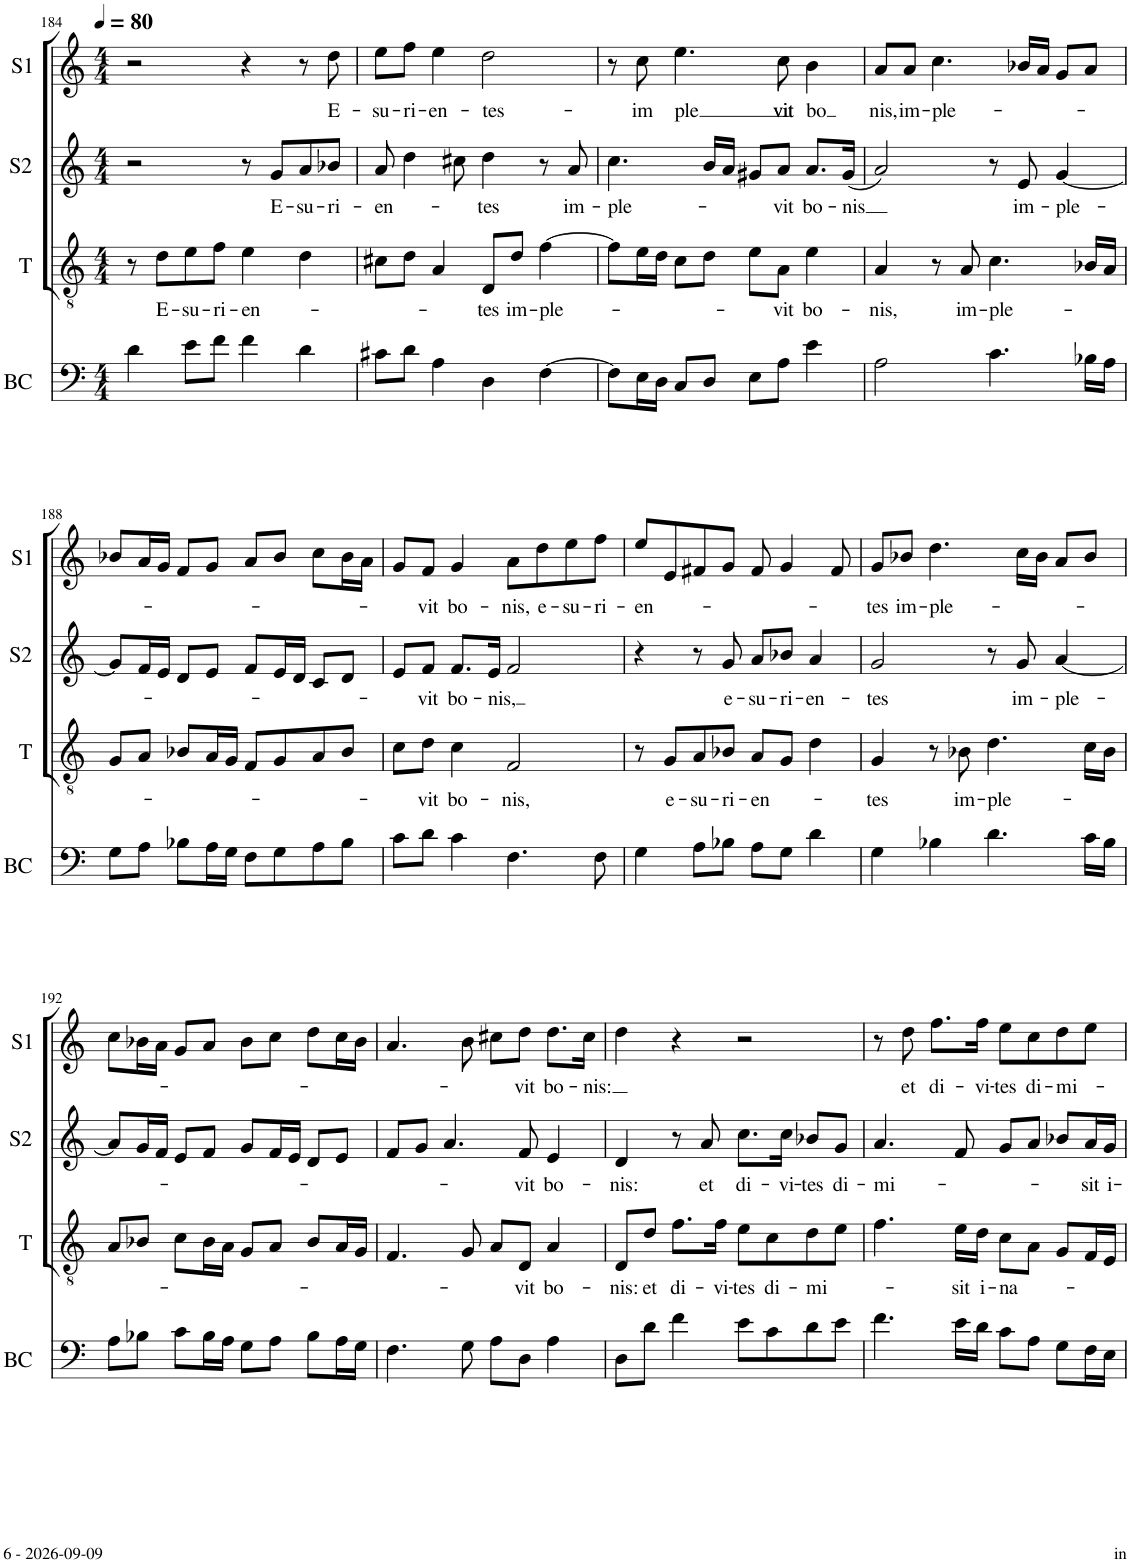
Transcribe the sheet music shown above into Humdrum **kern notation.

**kern	**kern	**text	**kern	**text	**kern	**text
*part4	*part3	*part3	*part2	*part2	*part1	*part1
*staff4	*staff3	*staff3	*staff2	*staff2	*staff1	*staff1
*I"BC	*I"T	*	*I"S2	*	*I"S1	*
*I'BC	*I'T	*	*I'S2	*	*I'S1	*
!!LO:PB:g=z
*clefF4	*clefGv2	*	*clefG2	*	*clefG2	*
*	*	*	*Trd1c2	*	*	*
*k[]	*k[]	*	*k[]	*	*k[]	*
*M4/4	*M4/4	*	*M4/4	*	*M4/4	*
*MM80	*MM80	*	*MM80	*	*MM80	*
=184	=184	=184	=184	=184	=184	=184
4d\	8r	.	2r	.	2r	.
!	!	!LO:LY:b	!	!	!	!
.	8d\L	E-	.	.	.	.
!	!	!LO:LY:b	!	!	!	!
8e\L	8e\	-su-	.	.	.	.
!	!	!LO:LY:b	!	!	!	!
8f\J	8f\J	-ri-	.	.	.	.
!	!	!LO:LY:b	!	!	!	!
4f\	4e\	-en-	8r	.	4r	.
!	!	!	!	!LO:LY:b	!	!
.	.	.	8g/L	E-	.	.
!	!	!	!	!LO:LY:b	!	!
4d\	4d\	.	8a/	-su-	8r	.
!	!	!	!	!LO:LY:b	!	!LO:LY:b
.	.	.	8b-X/J	-ri-	8dd\	E-
=185	=185	=185	=185	=185	=185	=185
!	!	!	!	!LO:LY:b	!	!LO:LY:b
8c#X\L	8c#X\L	.	8a/	-en-	8ee\L	-su-
!	!	!	!	!	!	!LO:LY:b
8d\J	8d\J	.	4dd\	.	8ff\J	-ri-
!	!	!	!	!	!	!LO:LY:b
4A\	4A/	.	.	.	4ee\	-en-
.	.	.	8cc#X\	.	.	.
!	!	!LO:LY:b	!	!LO:LY:b	!	!LO:LY:b
4D\	8D/L	-tes	4dd\	-tes	2dd\	-tes-
!	!	!LO:LY:b	!	!	!	!
.	8d/J	im-	.	.	.	.
!	!	!LO:LY:b	!	!	!	!
[4F\	[4f\	-ple-	8r	.	.	.
!	!	!	!	!LO:LY:b	!	!
.	.	.	8a/	im-	.	.
=186	=186	=186	=186	=186	=186	=186
!	!	!	!	!LO:LY:b	!	!
8F\L]	8f\L]	.	4.cc\	-ple-	8r	.
!	!	!	!	!	!	!LO:LY:b
16E\L	16e\L	.	.	.	8cc\	-im
16D\JJ	16d\JJ	.	.	.	.	.
!	!	!	!	!	!	!LO:LY:b
8C/L	8c\L	.	.	.	4.ee\	ple
8D/J	8d\J	.	16b/LL	.	.	.
.	.	.	16a/JJ	.	.	.
8E\L	8e\L	.	8g#X/L	.	.	.
!	!	!LO:LY:b	!	!LO:LY:b	!	!LO:LY:b
8A\J	8A\J	-vit	8a/J	-vit	8cc\	vit
!	!	!LO:LY:b	!	!LO:LY:b	!	!LO:LY:b
4e\	4e\	bo-	8.a/L	bo-	4b\	bo
!	!	!	!	!LO:LY:b	!	!
.	.	.	(16g#/Jk	-nis	.	.
=187	=187	=187	=187	=187	=187	=187
!	!	!LO:LY:b	!	!	!	!LO:LY:b
2A\	4A/	-nis,	2a/)	.	8a/L	nis,
!	!	!	!	!	!	!LO:LY:b
.	.	.	.	.	8a/J	im-
!	!	!	!	!	!	!LO:LY:b
.	8r	.	.	.	4.cc\	-ple-
!	!	!LO:LY:b	!	!	!	!
.	8A/	im-	.	.	.	.
!	!	!LO:LY:b	!	!	!	!
4.c\	4.c\	-ple-	8r	.	.	.
!	!	!	!	!LO:LY:b	!	!
.	.	.	8e/	im-	16b-X/LL	.
.	.	.	.	.	16a/JJ	.
!	!	!	!	!LO:LY:b	!	!
.	.	.	[4g/	-ple-	8g/L	.
16B-X\LL	16B-X/LL	.	.	.	8a/J	.
16A\JJ	16A/JJ	.	.	.	.	.
!!LO:LB:g=z
=188	=188	=188	=188	=188	=188	=188
8G\L	8G/L	.	8g/L]	.	8b-X/L	.
8A\J	8A/J	.	16f/L	.	16a/L	.
.	.	.	16e/JJ	.	16g/JJ	.
8B-X\L	8B-X/L	.	8d/L	.	8f/L	.
16A\L	16A/L	.	8e/J	.	8g/J	.
16G\JJ	16G/JJ	.	.	.	.	.
8F\L	8F/L	.	8f/L	.	8a/L	.
8G\	8G/	.	16e/L	.	8b-/J	.
.	.	.	16d/JJ	.	.	.
8A\	8A/	.	8c/L	.	8cc\L	.
8B-\J	8B-/J	.	8d/J	.	16b-\L	.
.	.	.	.	.	16a\JJ	.
=189	=189	=189	=189	=189	=189	=189
8c\L	8c\L	.	8e/L	.	8g/L	.
!	!	!LO:LY:b	!	!LO:LY:b	!	!LO:LY:b
8d\J	8d\J	-vit	8f/J	-vit	8f/J	-vit
!	!	!LO:LY:b	!	!LO:LY:b	!	!LO:LY:b
4c\	4c\	bo-	8.f/L	bo-	4g/	bo-
!	!	!	!	!LO:LY:b	!	!
.	.	.	16e/Jk	-nis,	.	.
!	!	!LO:LY:b	!	!	!	!LO:LY:b
4.F\	2F/	-nis,	2f/	.	8a\L	-nis,
!	!	!	!	!	!	!LO:LY:b
.	.	.	.	.	8dd\	e-
!	!	!	!	!	!	!LO:LY:b
.	.	.	.	.	8ee\	-su-
!	!	!	!	!	!	!LO:LY:b
8F\	.	.	.	.	8ff\J	-ri-
=190	=190	=190	=190	=190	=190	=190
!	!	!	!	!	!	!LO:LY:b
4G\	8r	.	4r	.	8ee/L	-en-
!	!	!LO:LY:b	!	!	!	!
.	8G/L	e-	.	.	8e/	.
!	!	!LO:LY:b	!	!	!	!
8A\L	8A/	-su-	8r	.	8f#X/	.
!	!	!LO:LY:b	!	!LO:LY:b	!	!
8B-X\J	8B-X/J	-ri-	8g/	e-	8g/J	.
!	!	!LO:LY:b	!	!LO:LY:b	!	!
8A\L	8A/L	-en-	8a/L	-su-	8f#/	.
!	!	!	!	!LO:LY:b	!	!
8G\J	8G/J	.	8b-X/J	-ri-	4g/	.
!	!	!	!	!LO:LY:b	!	!
4d\	4d\	.	4a/	-en-	.	.
.	.	.	.	.	8f#/	.
=191	=191	=191	=191	=191	=191	=191
!	!	!LO:LY:b	!	!LO:LY:b	!	!LO:LY:b
4G\	4G/	-tes	2g/	-tes	8g/L	-tes
!	!	!	!	!	!	!LO:LY:b
.	.	.	.	.	8b-X/J	im-
!	!	!	!	!	!	!LO:LY:b
4B-X\	8r	.	.	.	4.dd\	-ple-
!	!	!LO:LY:b	!	!	!	!
.	8B-X\	im-	.	.	.	.
!	!	!LO:LY:b	!	!	!	!
4.d\	4.d\	-ple-	8r	.	.	.
!	!	!	!	!LO:LY:b	!	!
.	.	.	8g/	im-	16cc\LL	.
.	.	.	.	.	16b-\JJ	.
!	!	!	!	!LO:LY:b	!	!
.	.	.	[4a/	-ple-	8a/L	.
16c\LL	16c\LL	.	.	.	8b-/J	.
16B-\JJ	16B-\JJ	.	.	.	.	.
!!LO:LB:g=z
=192	=192	=192	=192	=192	=192	=192
8A\L	8A/L	.	8a/L]	.	8cc\L	.
8B-X\J	8B-X/J	.	16g/L	.	16b-X\L	.
.	.	.	16f/JJ	.	16a\JJ	.
8c\L	8c\L	.	8e/L	.	8g/L	.
16B-\L	16B-\L	.	8f/J	.	8a/J	.
16A\JJ	16A\JJ	.	.	.	.	.
8G\L	8G/L	.	8g/L	.	8b-\L	.
8A\J	8A/J	.	16f/L	.	8cc\J	.
.	.	.	16e/JJ	.	.	.
8B-\L	8B-/L	.	8d/L	.	8dd\L	.
16A\L	16A/L	.	8e/J	.	16cc\L	.
16G\JJ	16G/JJ	.	.	.	16b-\JJ	.
=193	=193	=193	=193	=193	=193	=193
4.F\	4.F/	.	8f/L	.	4.a/	.
.	.	.	8g/J	.	.	.
.	.	.	4.a/	.	.	.
8G\	8G/	.	.	.	8b\	.
8A\L	8A/L	.	.	.	8cc#X\L	.
!	!	!LO:LY:b	!	!LO:LY:b	!	!LO:LY:b
8D\J	8D/J	-vit	8f/	-vit	8dd\J	-vit
!	!	!LO:LY:b	!	!LO:LY:b	!	!LO:LY:b
4A\	4A/	bo-	4e/	bo-	8.dd\L	bo-
!	!	!	!	!	!	!LO:LY:b
.	.	.	.	.	16cc#\Jk	-nis:
=194	=194	=194	=194	=194	=194	=194
!	!	!LO:LY:b	!	!LO:LY:b	!	!
8D\L	8D/L	-nis:	4d/	-nis:	4dd\	.
!	!	!LO:LY:b	!	!	!	!
8d\J	8d/J	et	.	.	.	.
!	!	!LO:LY:b	!	!	!	!
4f\	8.f\L	di-	8r	.	4r	.
!	!	!	!	!LO:LY:b	!	!
.	.	.	8a/	et	.	.
!	!	!LO:LY:b	!	!	!	!
.	16f\Jk	-vi-	.	.	.	.
!	!	!LO:LY:b	!	!LO:LY:b	!	!
8e\L	8e\L	-tes	8.cc\L	di-	2r	.
!	!	!LO:LY:b	!	!	!	!
8c\	8c\	di-	.	.	.	.
!	!	!	!	!LO:LY:b	!	!
.	.	.	16cc\Jk	-vi-	.	.
!	!	!LO:LY:b	!	!LO:LY:b	!	!
8d\	8d\	-mi-	8b-X/L	-tes	.	.
!	!	!	!	!LO:LY:b	!	!
8e\J	8e\J	.	8g/J	di-	.	.
=195	=195	=195	=195	=195	=195	=195
!	!	!	!	!LO:LY:b	!	!
4.f\	4.f\	.	4.a/	-mi-	8r	.
!	!	!	!	!	!	!LO:LY:b
.	.	.	.	.	8dd\	et
!	!	!	!	!	!	!LO:LY:b
.	.	.	.	.	8.ff\L	di-
!	!	!LO:LY:b	!	!	!	!
16e\LL	16e\LL	-sit	8f/	.	.	.
!	!	!LO:LY:b	!	!	!	!LO:LY:b
16d\JJ	16d\JJ	i-	.	.	16ff\Jk	-vi-
!	!	!LO:LY:b	!	!	!	!LO:LY:b
8c\L	8c\L	-na-	8g/L	.	8ee\L	-tes
!	!	!	!	!	!	!LO:LY:b
8A\J	8A\J	.	8a/J	.	8cc\	di-
!	!	!	!	!	!	!LO:LY:b
8G\L	8G/L	.	8b-X/L	.	8dd\	-mi-
!	!	!	!	!LO:LY:b	!	!
16F\L	16F/L	.	16a/L	-sit	8ee\J	.
!	!	!	!	!LO:LY:b	!	!
16E\JJ	16E/JJ	.	16g/JJ	i-	.	.
=	=	=	=	=	=	=
*-	*-	*-	*-	*-	*-	*-
